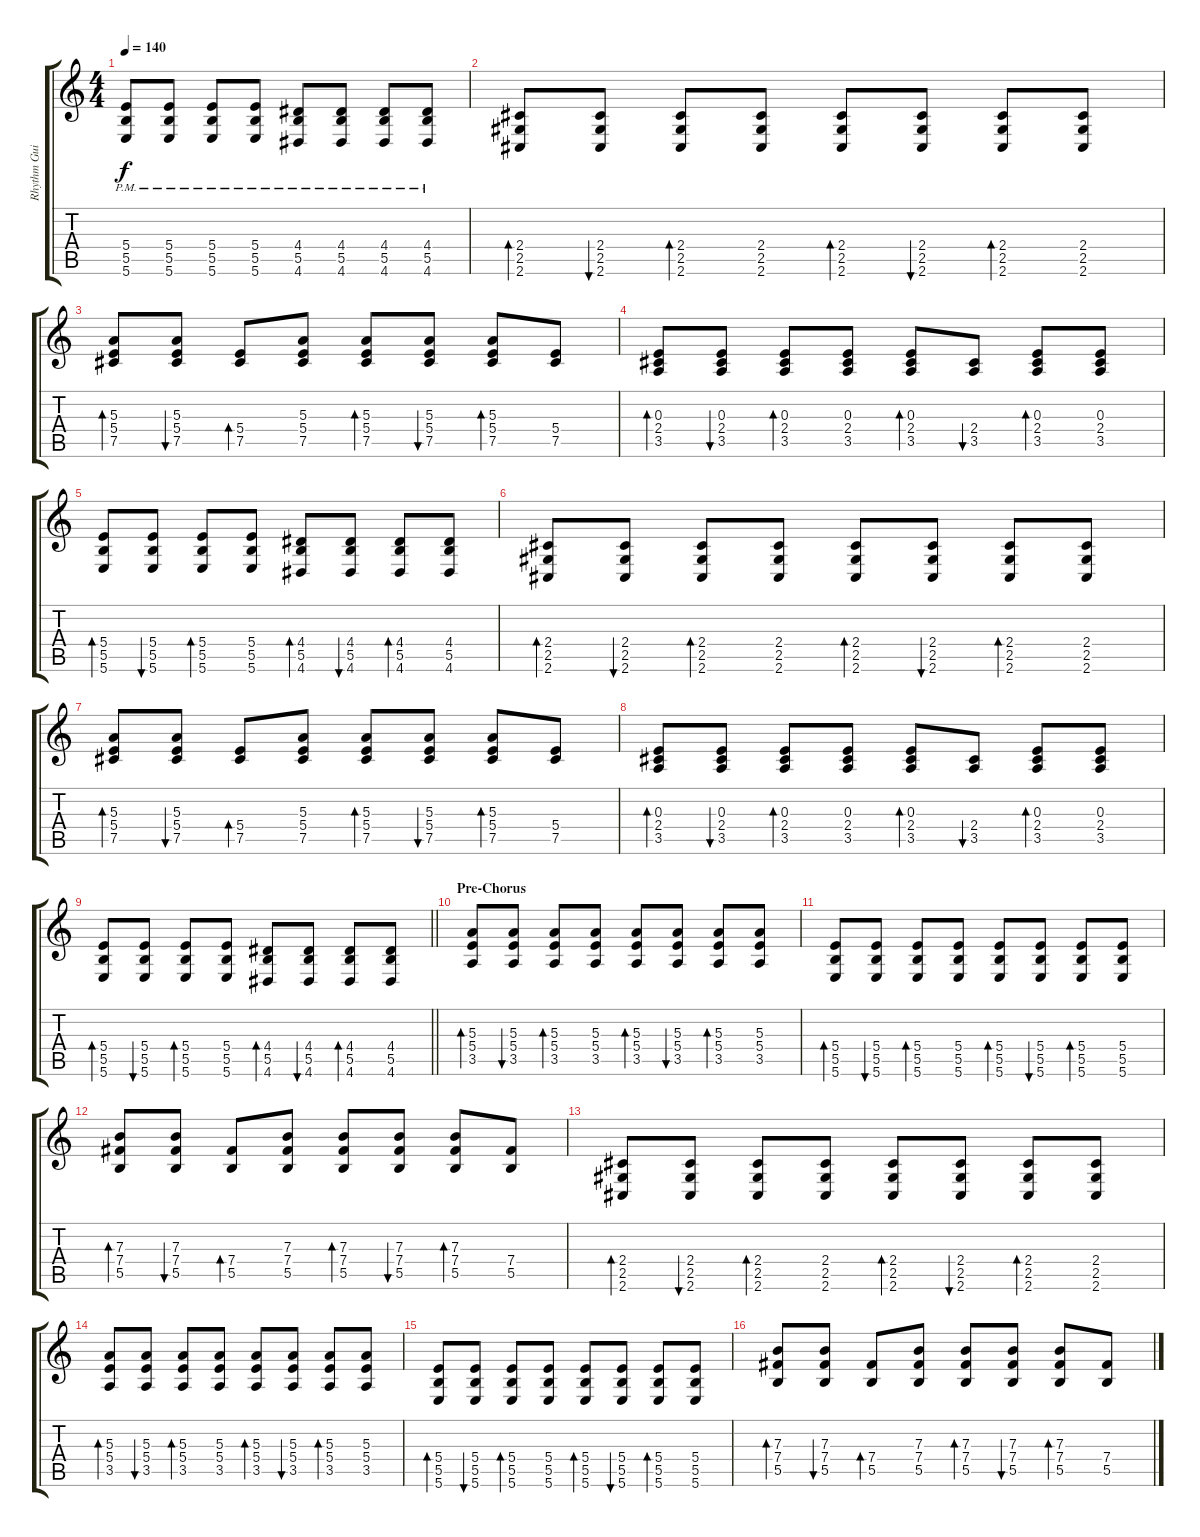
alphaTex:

\track ("Rhythm Guitar" "Rhythm Gui") {instrument acousticguitarsteel}
\staff {score tabs}
\tuning (Db4 Ab3 E3 B2 Gb2 B1) {hide}
\ts (4 4)
\tempo 140
\clef g2
\ks c
(5.4{pm} 5.5{pm} 5.6{pm}).8{dy f} (5.4{pm} 5.5{pm} 5.6{pm}).8 (5.4{pm} 5.5{pm} 5.6{pm}).8 (5.4{pm} 5.5{pm} 5.6{pm}).8 (4.4{pm} 5.5{pm} 4.6{pm}).8 (4.4{pm} 5.5{pm} 4.6{pm}).8 (4.4{pm} 5.5{pm} 4.6{pm}).8 (4.4{pm} 5.5{pm} 4.6{pm}).8 |
(2.4 2.5 2.6).8{bd 120} (2.4 2.5 2.6).8{bu 120} (2.4 2.5 2.6).8{bd 120} (2.4 2.5 2.6).8 (2.4 2.5 2.6).8{bd 120} (2.4 2.5 2.6).8{bu 120} (2.4 2.5 2.6).8{bd 120} (2.4 2.5 2.6).8 |
(5.3 5.4 7.5).8{bd 120} (5.3 5.4 7.5).8{bu 120} (5.4 7.5).8{bd 120} (5.3 5.4 7.5).8 (5.3 5.4 7.5).8{bd 120} (5.3 5.4 7.5).8{bu 120} (5.3 5.4 7.5).8{bd 120} (5.4 7.5).8 |
(0.3 2.4 3.5).8{bd 120} (0.3 2.4 3.5).8{bu 120} (0.3 2.4 3.5).8{bd 120} (0.3 2.4 3.5).8 (0.3 2.4 3.5).8{bd 120} (2.4 3.5).8{bu 120} (0.3 2.4 3.5).8{bd 120} (0.3 2.4 3.5).8 |
(5.4 5.5 5.6).8{bd 120} (5.4 5.5 5.6).8{bu 120} (5.4 5.5 5.6).8{bd 120} (5.4 5.5 5.6).8 (4.4 5.5 4.6).8{bd 120} (4.4 5.5 4.6).8{bu 120} (4.4 5.5 4.6).8{bd 120} (4.4 5.5 4.6).8 |
(2.4 2.5 2.6).8{bd 120} (2.4 2.5 2.6).8{bu 120} (2.4 2.5 2.6).8{bd 120} (2.4 2.5 2.6).8 (2.4 2.5 2.6).8{bd 120} (2.4 2.5 2.6).8{bu 120} (2.4 2.5 2.6).8{bd 120} (2.4 2.5 2.6).8 |
(5.3 5.4 7.5).8{bd 120} (5.3 5.4 7.5).8{bu 120} (5.4 7.5).8{bd 120} (5.3 5.4 7.5).8 (5.3 5.4 7.5).8{bd 120} (5.3 5.4 7.5).8{bu 120} (5.3 5.4 7.5).8{bd 120} (5.4 7.5).8 |
(0.3 2.4 3.5).8{bd 120} (0.3 2.4 3.5).8{bu 120} (0.3 2.4 3.5).8{bd 120} (0.3 2.4 3.5).8 (0.3 2.4 3.5).8{bd 120} (2.4 3.5).8{bu 120} (0.3 2.4 3.5).8{bd 120} (0.3 2.4 3.5).8 |
\barLineRight lightlight
(5.4 5.5 5.6).8{bd 120} (5.4 5.5 5.6).8{bu 120} (5.4 5.5 5.6).8{bd 120} (5.4 5.5 5.6).8 (4.4 5.5 4.6).8{bd 120} (4.4 5.5 4.6).8{bu 120} (4.4 5.5 4.6).8{bd 120} (4.4 5.5 4.6).8 |
\section ("" "Pre-Chorus")
(5.3 5.4 3.5).8{bd 120} (5.3 5.4 3.5).8{bu 120} (5.3 5.4 3.5).8{bd 120} (5.3 5.4 3.5).8 (5.3 5.4 3.5).8{bd 120} (5.3 5.4 3.5).8{bu 120} (5.3 5.4 3.5).8{bd 120} (5.3 5.4 3.5).8 |
(5.4 5.5 5.6).8{bd 120} (5.4 5.5 5.6).8{bu 120} (5.4 5.5 5.6).8{bd 120} (5.4 5.5 5.6).8 (5.4 5.5 5.6).8{bd 120} (5.4 5.5 5.6).8{bu 120} (5.4 5.5 5.6).8{bd 120} (5.4 5.5 5.6).8 |
(7.3 7.4 5.5).8{bd 120} (7.3 7.4 5.5).8{bu 120} (7.4 5.5).8{bd 120} (7.3 7.4 5.5).8 (7.3 7.4 5.5).8{bd 120} (7.3 7.4 5.5).8{bu 120} (7.3 7.4 5.5).8{bd 120} (7.4 5.5).8 |
(2.4 2.5 2.6).8{bd 120} (2.4 2.5 2.6).8{bu 120} (2.4 2.5 2.6).8{bd 120} (2.4 2.5 2.6).8 (2.4 2.5 2.6).8{bd 120} (2.4 2.5 2.6).8{bu 120} (2.4 2.5 2.6).8{bd 120} (2.4 2.5 2.6).8 |
(5.3 5.4 3.5).8{bd 120} (5.3 5.4 3.5).8{bu 120} (5.3 5.4 3.5).8{bd 120} (5.3 5.4 3.5).8 (5.3 5.4 3.5).8{bd 120} (5.3 5.4 3.5).8{bu 120} (5.3 5.4 3.5).8{bd 120} (5.3 5.4 3.5).8 |
(5.4 5.5 5.6).8{bd 120} (5.4 5.5 5.6).8{bu 120} (5.4 5.5 5.6).8{bd 120} (5.4 5.5 5.6).8 (5.4 5.5 5.6).8{bd 120} (5.4 5.5 5.6).8{bu 120} (5.4 5.5 5.6).8{bd 120} (5.4 5.5 5.6).8 |
(7.3 7.4 5.5).8{bd 120} (7.3 7.4 5.5).8{bu 120} (7.4 5.5).8{bd 120} (7.3 7.4 5.5).8 (7.3 7.4 5.5).8{bd 120} (7.3 7.4 5.5).8{bu 120} (7.3 7.4 5.5).8{bd 120} (7.4 5.5).8
